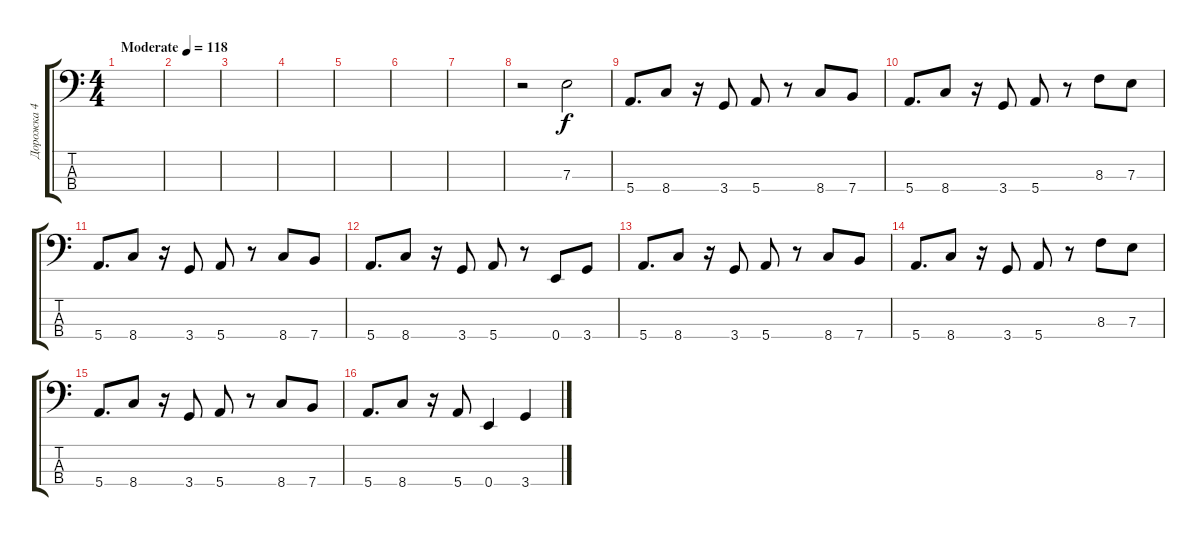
\track ("Дорожка 4" "Дорожка 4") {instrument electricbassfinger}
\staff {score tabs}
\tuning (G2 D2 A1 E1) {hide}
\ts (4 4)
\tempo (118 "Moderate")
\clef f4
\ks c
|
|
|
|
|
|
|
r.2 7.3.2 |
5.4.8{d} 8.4.8 r.16 3.4.8 5.4.8 r.8 8.4.8 7.4.8 |
5.4.8{d} 8.4.8 r.16 3.4.8 5.4.8 r.8 8.3.8 7.3.8 |
5.4.8{d} 8.4.8 r.16 3.4.8 5.4.8 r.8 8.4.8 7.4.8 |
5.4.8{d} 8.4.8 r.16 3.4.8 5.4.8 r.8 0.4.8 3.4.8 |
5.4.8{d} 8.4.8 r.16 3.4.8 5.4.8 r.8 8.4.8 7.4.8 |
5.4.8{d} 8.4.8 r.16 3.4.8 5.4.8 r.8 8.3.8 7.3.8 |
5.4.8{d} 8.4.8 r.16 3.4.8 5.4.8 r.8 8.4.8 7.4.8 |
5.4.8{d} 8.4.8 r.16 5.4.8 0.4.4 3.4.4
